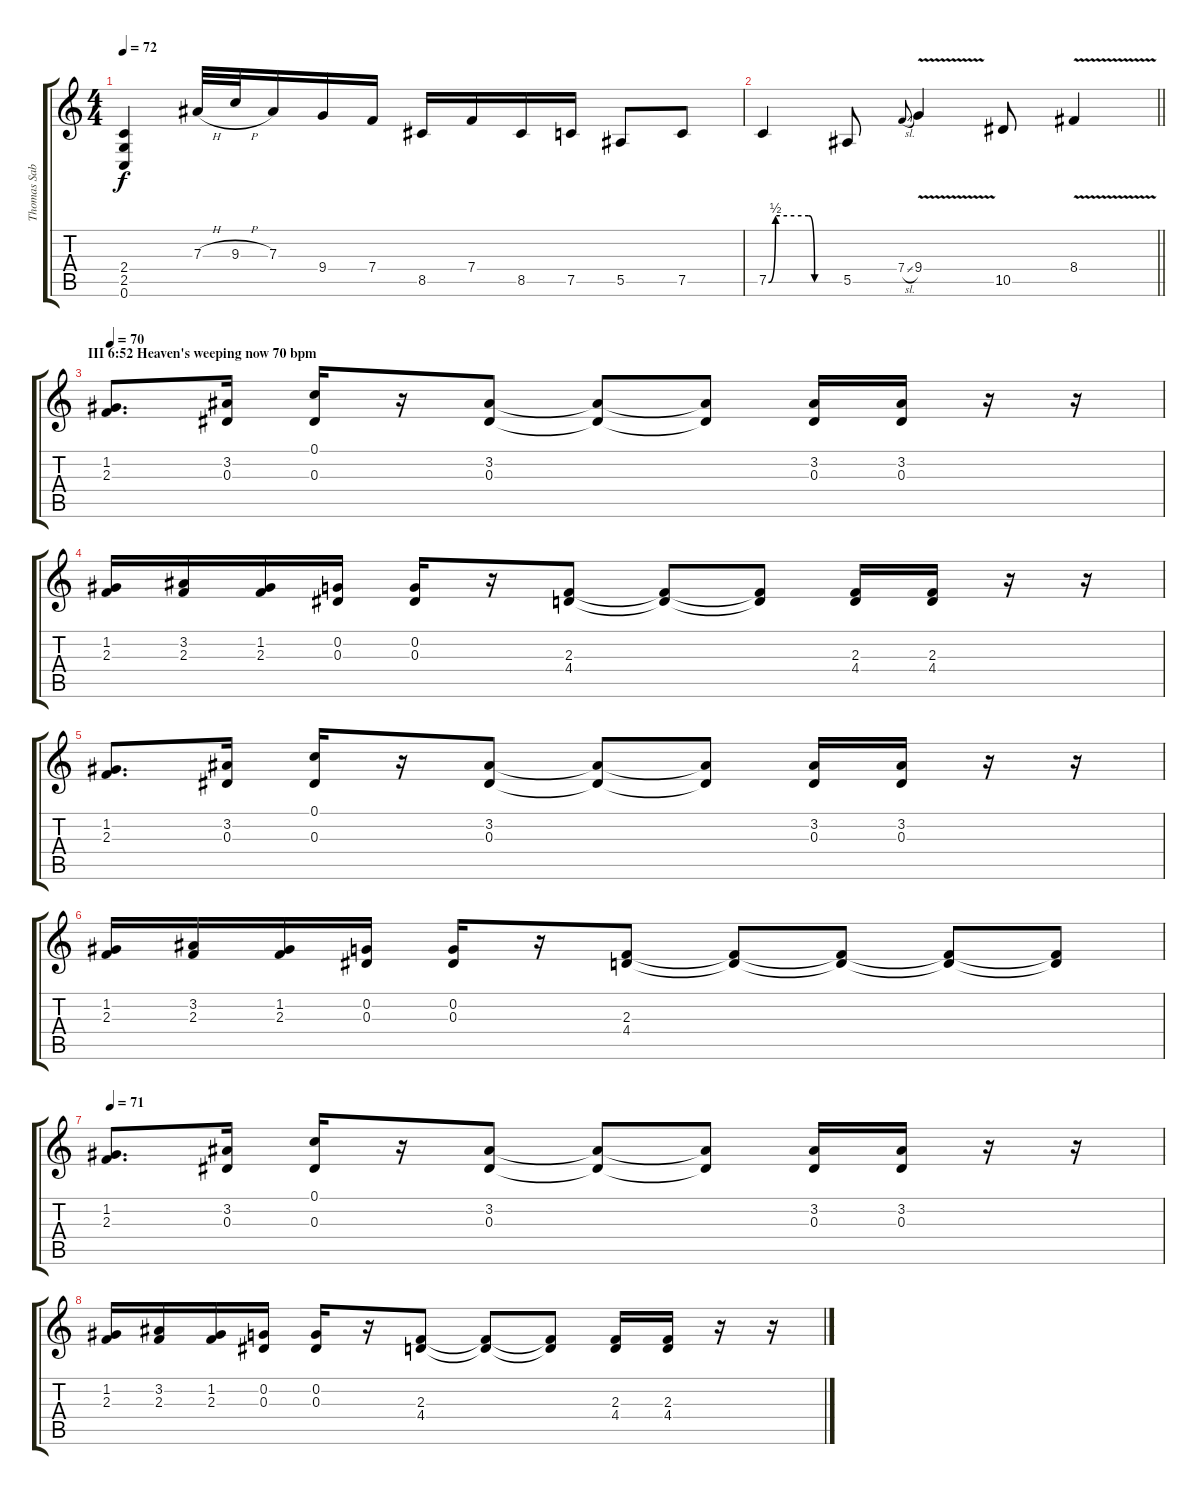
\track ("Thomas Sabbathi (Guitar) C Tuning" "Thomas Sab") {instrument acousticguitarsteel}
\staff {score tabs}
\tuning (C4 G3 Eb3 Bb2 F2 C2) {hide}
\ts (4 4)
\tempo 72
\clef g2
\ks c
(2.4 2.5 0.6).4{dy f} 7.3{h}.32 9.3{h}.32 7.3.16 9.4.16 7.4.16 8.5.16 7.4.16 8.5.16 7.5.16 5.5.8 7.5.8 |
\barLineRight lightlight
7.5{be (custom 0 0 6 2 34 2 39 0 60 0)}.4 5.5.8 7.4{sl}.8{gr onbeat} 9.4{v}.4 10.5.8 8.4{v}.4 |
\section ("" "III 6:52 Heaven's weeping now 70 bpm")
\tempo 70
(1.2 2.3).8{d instrument acousticguitarsteel} (3.2 0.3).16 (0.1 0.3).16 r.16 (3.2 0.3).8 (3.2{t} 0.3{t}).8 (3.2{t} 0.3{t}).8 (3.2 0.3).16 (3.2 0.3).16 r.16 r.16 |
(1.2 2.3).16 (3.2 2.3).16 (1.2 2.3).16 (0.2 0.3).16 (0.2 0.3).16 r.16 (2.3 4.4).8 (2.3{t} 4.4{t}).8 (2.3{t} 4.4{t}).8 (2.3 4.4).16 (2.3 4.4).16 r.16 r.16 |
(1.2 2.3).8{d} (3.2 0.3).16 (0.1 0.3).16 r.16 (3.2 0.3).8 (3.2{t} 0.3{t}).8 (3.2{t} 0.3{t}).8 (3.2 0.3).16 (3.2 0.3).16 r.16 r.16 |
(1.2 2.3).16 (3.2 2.3).16 (1.2 2.3).16 (0.2 0.3).16 (0.2 0.3).16 r.16 (2.3 4.4).8 (2.3{t} 4.4{t}).8 (2.3{t} 4.4{t}).8 (2.3{t} 4.4{t}).8 (2.3{t} 4.4{t}).8 |
\tempo 71
(1.2 2.3).8{d} (3.2 0.3).16 (0.1 0.3).16 r.16 (3.2 0.3).8 (3.2{t} 0.3{t}).8 (3.2{t} 0.3{t}).8 (3.2 0.3).16 (3.2 0.3).16 r.16 r.16 |
(1.2 2.3).16 (3.2 2.3).16 (1.2 2.3).16 (0.2 0.3).16 (0.2 0.3).16 r.16 (2.3 4.4).8 (2.3{t} 4.4{t}).8 (2.3{t} 4.4{t}).8 (2.3 4.4).16 (2.3 4.4).16 r.16 r.16
